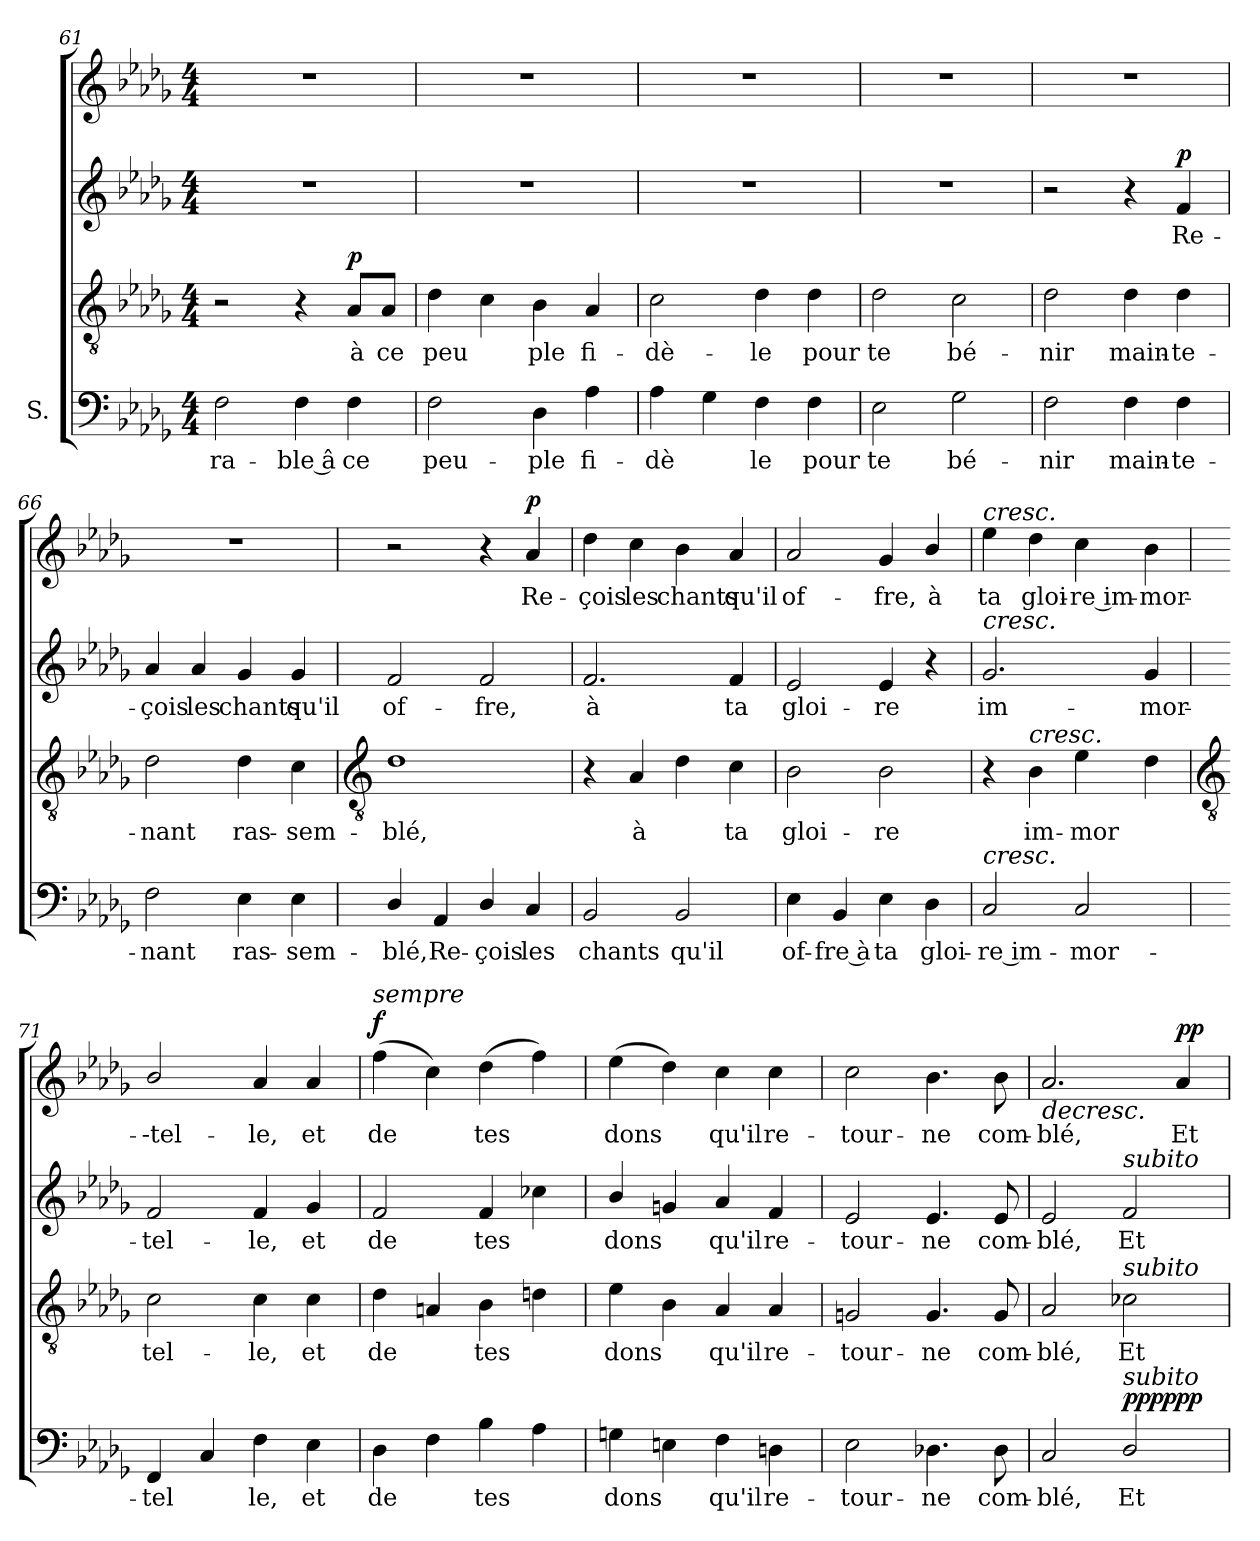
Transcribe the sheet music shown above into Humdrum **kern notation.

**kern	**text	**kern	**text	**kern	**text	**kern	**text	**dynam
*part1	*part1	*part1	*part1	*part1	*part1	*part1	*part1	*part1
*staff4	*staff4	*staff3	*staff3	*staff2	*staff2	*staff1	*staff1	*staff1/2/3/4
*I"S.	*	*	*	*	*	*	*	*
!!LO:LB:g=z
*clefF4	*	*clefGv2	*	*clefG2	*	*clefG2	*	*
*k[b-e-a-d-g-]	*	*k[b-e-a-d-g-]	*	*k[b-e-a-d-g-]	*	*k[b-e-a-d-g-]	*	*
*D-:	*	*D-:	*	*D-:	*	*D-:	*	*
*M4/4	*	*M4/4	*	*M4/4	*	*M4/4	*	*
=61	=61	=61	=61	=61	=61	=61	=61	=61
!	!LO:LY:b	!	!	!	!	!	!	!
2F	-ra-	2r	.	1r	.	1r	.	.
!	!LO:LY:b	!	!	!	!	!	!	!
4F	-ble â	4r	.	.	.	.	.	.
!	!LO:LY:b	!	!LO:LY:b	!	!	!	!	!LO:DY:a=3
4F	ce	8A-L	-à	.	.	.	.	p
!	!	!	!LO:LY:b	!	!	!	!	!
.	.	8A-J	ce	.	.	.	.	.
=62	=62	=62	=62	=62	=62	=62	=62	=62
!	!LO:LY:b	!	!LO:LY:b	!	!	!	!	!
2F	-peu-	4d-	peu	1r	.	1r	.	.
.	.	4c	.	.	.	.	.	.
!	!LO:LY:b	!	!LO:LY:b	!	!	!	!	!
4D-	-ple	4B-	ple	.	.	.	.	.
!	!LO:LY:b	!	!LO:LY:b	!	!	!	!	!
4A-	fi-	4A-	fi-	.	.	.	.	.
=63	=63	=63	=63	=63	=63	=63	=63	=63
!	!LO:LY:b	!	!LO:LY:b	!	!	!	!	!
4A-	dè	2c	-dè-	1r	.	1r	.	.
4G-	.	.	.	.	.	.	.	.
!	!LO:LY:b	!	!LO:LY:b	!	!	!	!	!
4F	le	4d-	-le	.	.	.	.	.
!	!LO:LY:b	!	!LO:LY:b	!	!	!	!	!
4F	pour	4d-	pour	.	.	.	.	.
=64	=64	=64	=64	=64	=64	=64	=64	=64
!	!LO:LY:b	!	!LO:LY:b	!	!	!	!	!
2E-	-te	2d-	te	1r	.	1r	.	.
!	!LO:LY:b	!	!LO:LY:b	!	!	!	!	!
2G-	bé-	2c	bé-	.	.	.	.	.
=65	=65	=65	=65	=65	=65	=65	=65	=65
!	!LO:LY:b	!	!LO:LY:b	!	!	!	!	!
2F	-nir	2d-	-nir	2r	.	1r	.	.
!	!LO:LY:b	!	!LO:LY:b	!	!	!	!	!
4F	main-	4d-	main-	4r	.	.	.	.
!	!LO:LY:b	!	!LO:LY:b	!	!LO:LY:b	!	!	!LO:DY:a=2
4F	-te-	4d-	-te-	4f	-Re-	.	.	p
=66	=66	=66	=66	=66	=66	=66	=66	=66
!	!LO:LY:b	!	!LO:LY:b	!	!LO:LY:b	!	!	!
2F	-nant	2d-	nant	4a-	-çois	1r	.	.
!	!	!	!	!	!LO:LY:b	!	!	!
.	.	.	.	4a-	les	.	.	.
!	!LO:LY:b	!	!LO:LY:b	!	!LO:LY:b	!	!	!
4E-	ras-	4d-	ras-	4g-	chants	.	.	.
!	!LO:LY:b	!	!LO:LY:b	!	!LO:LY:b	!	!	!
4E-	-sem-	4c	-sem-	4g-	qu'il	.	.	.
!!LO:LB:g=z
=67	=67	=67	=67	=67	=67	=67	=67	=67
*	*	*clefGv2	*	*	*	*	*	*
!	!LO:LY:b	!	!LO:LY:b	!	!LO:LY:b	!	!	!
4D-/	-blé,	1d-	-blé,	2f	-of-	2r	.	.
!	!LO:LY:b	!	!	!	!	!	!	!
4AA-/	Re-	.	.	.	.	.	.	.
!	!LO:LY:b	!	!	!	!LO:LY:b	!	!	!
4D-/	-çois	.	.	2f	-fre,	4r	.	.
!	!LO:LY:b	!	!	!	!	!	!LO:LY:b	!LO:DY:a
4C	les	.	.	.	.	4a-	-Re-	p
=68	=68	=68	=68	=68	=68	=68	=68	=68
!	!LO:LY:b	!	!	!	!LO:LY:b	!	!LO:LY:b	!
2BB-	chants	4r	.	2.f	à	4dd-	çois	.
!	!	!	!LO:LY:b	!	!	!	!LO:LY:b	!
.	.	4A-	à	.	.	4cc	les	.
!	!LO:LY:b	!	!	!	!	!	!LO:LY:b	!
2BB-	qu'il	4d-	.	.	.	4b-	chants	.
!	!	!	!LO:LY:b	!	!LO:LY:b	!	!LO:LY:b	!
.	.	4c	ta	4f	ta	4a-	qu'il	.
=69	=69	=69	=69	=69	=69	=69	=69	=69
!	!LO:LY:b	!	!LO:LY:b	!	!LO:LY:b	!	!LO:LY:b	!
4E-	of-	2B-	gloi-	2e-	gloi-	2a-	of-	.
!	!LO:LY:b	!	!	!	!	!	!	!
4BB-	-fre à	.	.	.	.	.	.	.
!	!LO:LY:b	!	!LO:LY:b	!	!LO:LY:b	!	!LO:LY:b	!
4E-	ta	2B-	-re	4e-	-re	4g-	-fre,	.
!	!LO:LY:b	!	!	!	!	!	!LO:LY:b	!
4D-	gloi-	.	.	4r	.	4b-/	à	.
=70	=70	=70	=70	=70	=70	=70	=70	=70
!	!	!	!	!	!	!LO:TX:a:i:t=cresc.	!	!
!	!	!	!	!LO:TX:a:i:t=cresc.	!	!	!	!
!LO:TX:a:i:t=cresc.	!	!	!	!	!	!	!	!
!	!LO:LY:b	!	!	!	!LO:LY:b	!	!LO:LY:b	!
2C	re im-	4r	.	2.g-	-im-	4ee-	-ta	.
!	!	!LO:TX:a:i:t=cresc.	!	!	!	!	!	!
!	!	!	!LO:LY:b	!	!	!	!LO:LY:b	!
.	.	4B-	-im-	.	.	4dd-	gloi-	.
!	!LO:LY:b	!	!LO:LY:b	!	!	!	!LO:LY:b	!
2C	-mor-	4e-	-mor	.	.	4cc	-re im-	.
!	!	!	!	!	!LO:LY:b	!	!LO:LY:b	!
.	.	4d-	.	4g-	-mor-	4b-	-mor-	.
!!LO:LB:g=z
=71	=71	=71	=71	=71	=71	=71	=71	=71
*	*	*clefGv2	*	*	*	*	*	*
!	!LO:LY:b	!	!LO:LY:b	!	!LO:LY:b	!	!LO:LY:b	!
4FF	-tel	2c	-tel-	2f	-tel-	2b-/	--tel-	.
4C	.	.	.	.	.	.	.	.
!	!LO:LY:b	!	!LO:LY:b	!	!LO:LY:b	!	!LO:LY:b	!
4F	le,	4c	-le,	4f	-le,	4a-	-le,	.
!	!LO:LY:b	!	!LO:LY:b	!	!LO:LY:b	!	!LO:LY:b	!
4E-	et	4c	et	4g-	et	4a-	et	.
=72	=72	=72	=72	=72	=72	=72	=72	=72
!	!	!	!	!	!	!LO:TX:a:i:t=sempre	!	!
!	!LO:LY:b	!	!LO:LY:b	!	!LO:LY:b	!	!LO:LY:b	!LO:DY:a
4D-	de	4d-	de	2f	de	(>4ff	de	f
4F	.	4An	.	.	.	4cc)	.	.
!	!LO:LY:b	!	!LO:LY:b	!	!LO:LY:b	!	!LO:LY:b	!
4B-	tes	4B-	tes	4f	tes	(>4dd-	tes	.
4A-	.	4dn	.	4cc-X	.	4ff)	.	.
=73	=73	=73	=73	=73	=73	=73	=73	=73
!	!LO:LY:b	!	!LO:LY:b	!	!LO:LY:b	!	!LO:LY:b	!
4Gn	-dons	4e-	-dons	4b-/	-dons	(>4ee-	dons	.
4En	.	4B-	.	4gn	.	4dd-)	.	.
!	!LO:LY:b	!	!LO:LY:b	!	!LO:LY:b	!	!LO:LY:b	!
4F	qu'il	4A-	qu'il	4a-	qu'il	4cc	qu'il	.
!	!LO:LY:b	!	!LO:LY:b	!	!LO:LY:b	!	!LO:LY:b	!
4Dn	re-	4A-	re-	4f	re-	4cc	re-	.
=74	=74	=74	=74	=74	=74	=74	=74	=74
!	!LO:LY:b	!	!LO:LY:b	!	!LO:LY:b	!	!LO:LY:b	!
2E-	-tour-	2Gn	-tour-	2e-	-tour-	2cc	-tour-	.
!	!LO:LY:b	!	!LO:LY:b	!	!LO:LY:b	!	!LO:LY:b	!
4.D-X	-ne	4.G	-ne	4.e-	-ne	4.b-	-ne	.
!	!LO:LY:b	!	!LO:LY:b	!	!LO:LY:b	!	!LO:LY:b	!
8D-	com-	8G	com-	8e-	com-	8b-	com-	.
=75	=75	=75	=75	=75	=75	=75	=75	=75
!	!LO:LY:b	!	!LO:LY:b	!	!LO:LY:b	!	!LO:LY:b	!LO:HP:b
2C	blé,	2A-	blé,	2e-	blé,	2.a-	-blé,	>
!	!	!	!	!LO:TX:a:i:t=subito	!	!	!	!
!	!	!LO:TX:a:i:t=subito	!	!	!	!	!	!
!LO:TX:a:i:t=subito	!	!	!	!	!	!	!	!
!	!LO:LY:b	!	!LO:LY:b	!	!LO:LY:b	!	!	!LO:DY:a=4
!	!	!	!	!	!	!	!	!LO:DY:n=1:a=3
!	!	!	!	!	!	!	!	!LO:DY:n=2:a=2
2D-/	Et	2c-X	Et	2f	Et	.	.	pp pp pp
!	!	!	!	!	!	!	!LO:LY:b	!LO:DY:n=3:a
.	.	.	.	.	.	4a-	Et	pp
.	.	.	.	.	.	.	.	]
=	=	=	=	=	=	=	=	=
*-	*-	*-	*-	*-	*-	*-	*-	*-
